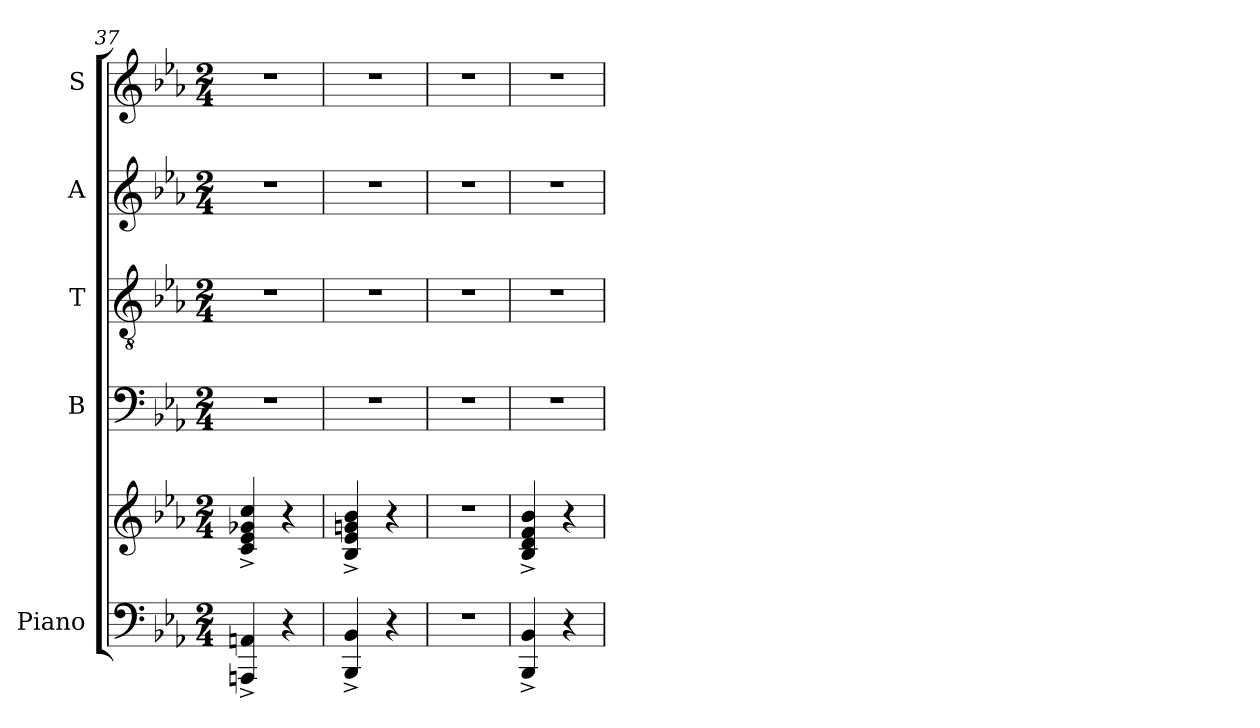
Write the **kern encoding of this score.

**kern	**kern	**kern	**kern	**kern	**kern
*part5	*part5	*part4	*part3	*part2	*part1
*staff6	*staff5	*staff4	*staff3	*staff2	*staff1
*I"Piano	*	*I"B	*I"T	*I"A	*I"S
*I'Pno	*	*I'B	*I'T	*I'A	*I'S
*clefF4	*clefG2	*clefF4	*clefGv2	*clefG2	*clefG2
*k[b-e-a-]	*k[b-e-a-]	*k[b-e-a-]	*k[b-e-a-]	*k[b-e-a-]	*k[b-e-a-]
*M2/4	*M2/4	*M2/4	*M2/4	*M2/4	*M2/4
=37	=37	=37	=37	=37	=37
4AAAn/^ 4AAn/^	4c/^ 4e-/^ 4g-X/^ 4cc/^	2r	2r	2r	2r
4r	4r	.	.	.	.
!!LO:PB:g=z
=38	=38	=38	=38	=38	=38
4BBB-/^ 4BB-/^	4B-/^ 4e-/^ 4gn/^ 4b-/^	2r	2r	2r	2r
4r	4r	.	.	.	.
=39	=39	=39	=39	=39	=39
2r	2r	2r	2r	2r	2r
=40	=40	=40	=40	=40	=40
4BBB-/^ 4BB-/^	4B-/^ 4d/^ 4f/^ 4b-/^	2r	2r	2r	2r
4r	4r	.	.	.	.
=	=	=	=	=	=
*-	*-	*-	*-	*-	*-
